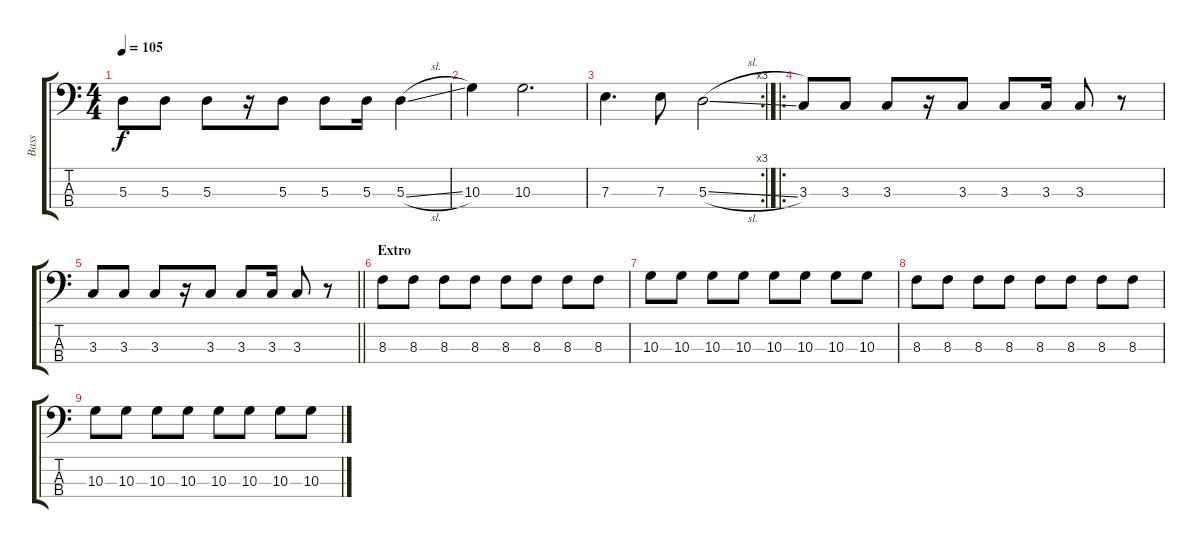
\track ("Bass" "Bass") {instrument electricbassfinger}
\staff {score tabs}
\tuning (G2 D2 A1 E1) {hide}
\ts (4 4)
\tempo 105
\clef f4
\ks c
5.3.8{dy f} 5.3.8 5.3.8 r.16 5.3.8 5.3.8 5.3.16 5.3{sl}.4 |
10.3.4 10.3.2{d} |
\rc 3
7.3.4{d} 7.3.8 5.3{sl}.2 |
\ro
3.3.8 3.3.8 3.3.8 r.16 3.3.8 3.3.8 3.3.16 3.3.8 r.8 |
\barLineRight lightlight
3.3.8 3.3.8 3.3.8 r.16 3.3.8 3.3.8 3.3.16 3.3.8 r.8 |
\section ("" "Extro")
8.3.8 8.3.8 8.3.8 8.3.8 8.3.8 8.3.8 8.3.8 8.3.8 |
10.3.8 10.3.8 10.3.8 10.3.8 10.3.8 10.3.8 10.3.8 10.3.8 |
8.3.8 8.3.8 8.3.8 8.3.8 8.3.8 8.3.8 8.3.8 8.3.8 |
10.3.8 10.3.8 10.3.8 10.3.8 10.3.8 10.3.8 10.3.8 10.3.8
